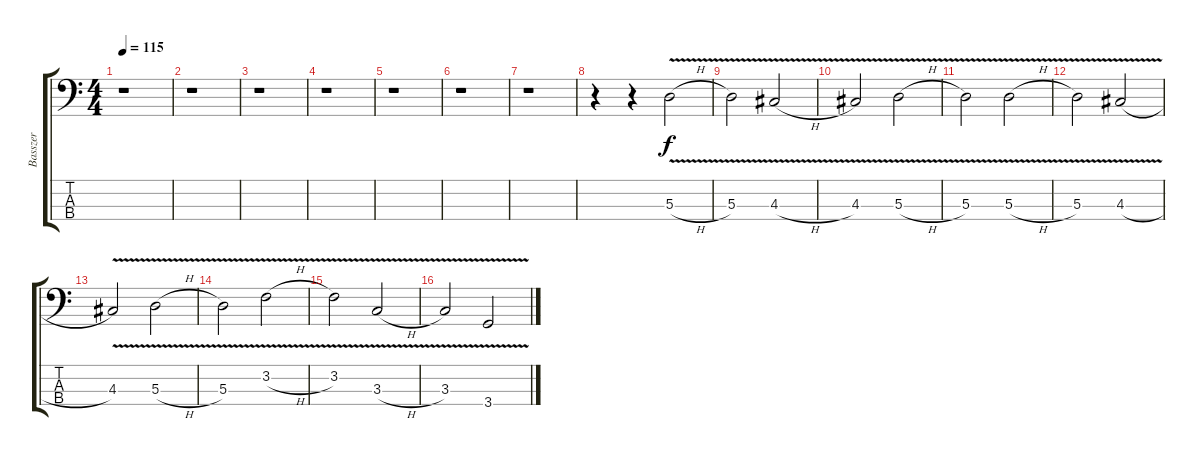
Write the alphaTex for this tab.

\track ("Basszer" "Basszer") {instrument fretlessbass}
\staff {score tabs}
\tuning (G2 D2 A1 E1) {hide}
\ts (4 4)
\tempo 115
\clef f4
\ks c
r.1{dy f instrument fretlessbass} |
r.1 |
r.1 |
r.1 |
r.1 |
r.1 |
r.1 |
r.4 r.4 5.3{v h}.2 |
5.3{v}.2 4.3{v h}.2 |
4.3{v}.2 5.3{v h}.2 |
5.3{v}.2 5.3{v h}.2 |
5.3{v}.2 4.3{v h}.2 |
4.3{v}.2 5.3{v h}.2 |
5.3{v}.2 3.2{v h}.2 |
3.2{v}.2 3.3{v h}.2 |
3.3{v}.2 3.4{v h}.2
